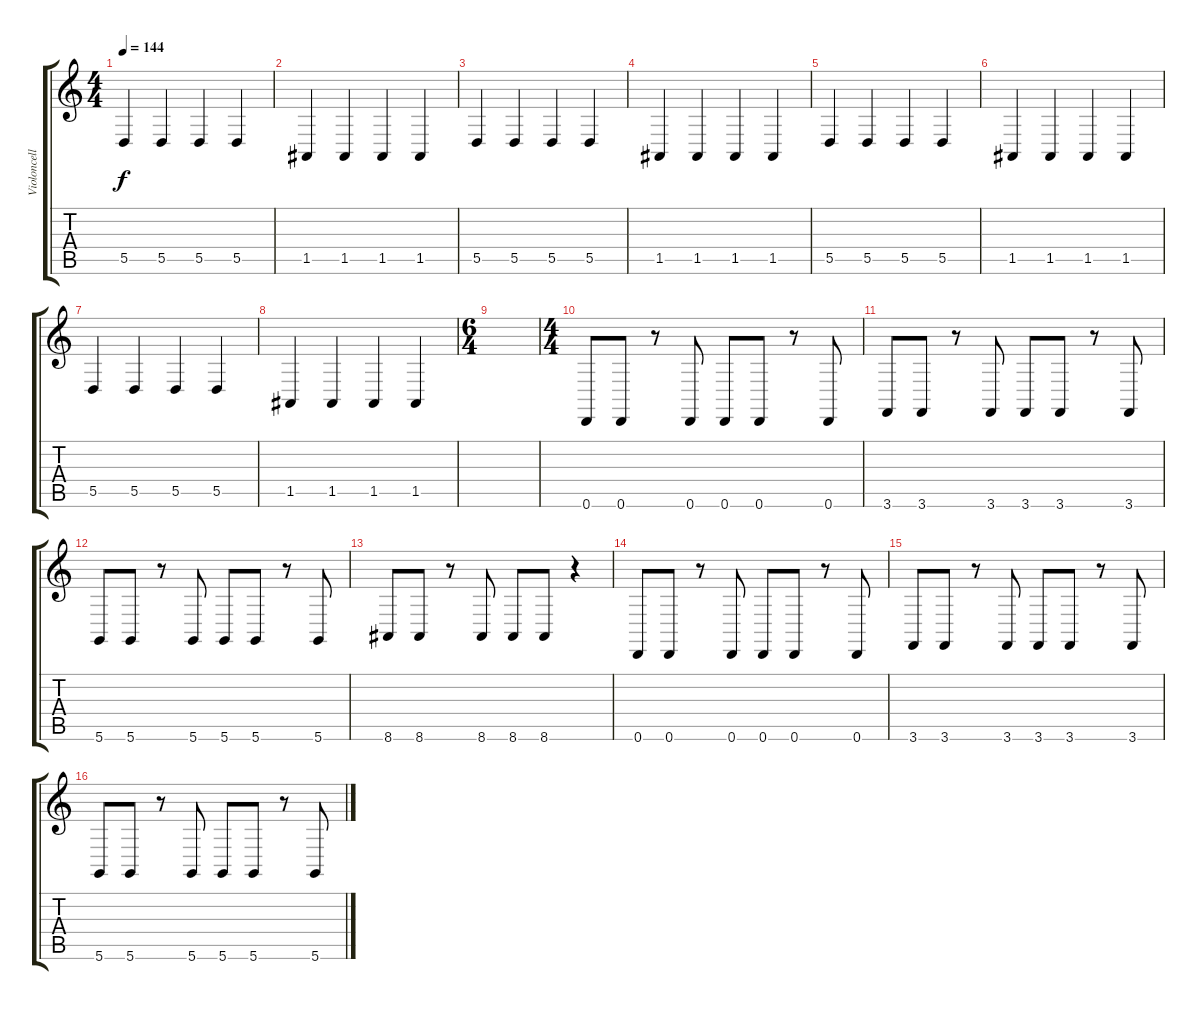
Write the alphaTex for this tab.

\track ("Violoncelle" "Violoncell") {instrument cello}
\staff {score tabs}
\tuning (E4 B3 G3 D3 A2 D2) {hide}
\ts (4 4)
\tempo 144
\clef g2
\ks c
5.5.4{dy f} 5.5.4 5.5.4 5.5.4 |
1.5.4 1.5.4 1.5.4 1.5.4 |
5.5.4 5.5.4 5.5.4 5.5.4 |
1.5.4 1.5.4 1.5.4 1.5.4 |
5.5.4 5.5.4 5.5.4 5.5.4 |
1.5.4 1.5.4 1.5.4 1.5.4 |
5.5.4 5.5.4 5.5.4 5.5.4 |
1.5.4 1.5.4 1.5.4 1.5.4 |
\ts (6 4)
|
\ts (4 4)
0.6.8 0.6.8 r.8 0.6.8 0.6.8 0.6.8 r.8 0.6.8 |
3.6.8 3.6.8 r.8 3.6.8 3.6.8 3.6.8 r.8 3.6.8 |
5.6.8 5.6.8 r.8 5.6.8 5.6.8 5.6.8 r.8 5.6.8 |
8.6.8 8.6.8 r.8 8.6.8 8.6.8 8.6.8 r.4 |
0.6.8 0.6.8 r.8 0.6.8 0.6.8 0.6.8 r.8 0.6.8 |
3.6.8 3.6.8 r.8 3.6.8 3.6.8 3.6.8 r.8 3.6.8 |
5.6.8 5.6.8 r.8 5.6.8 5.6.8 5.6.8 r.8 5.6.8
